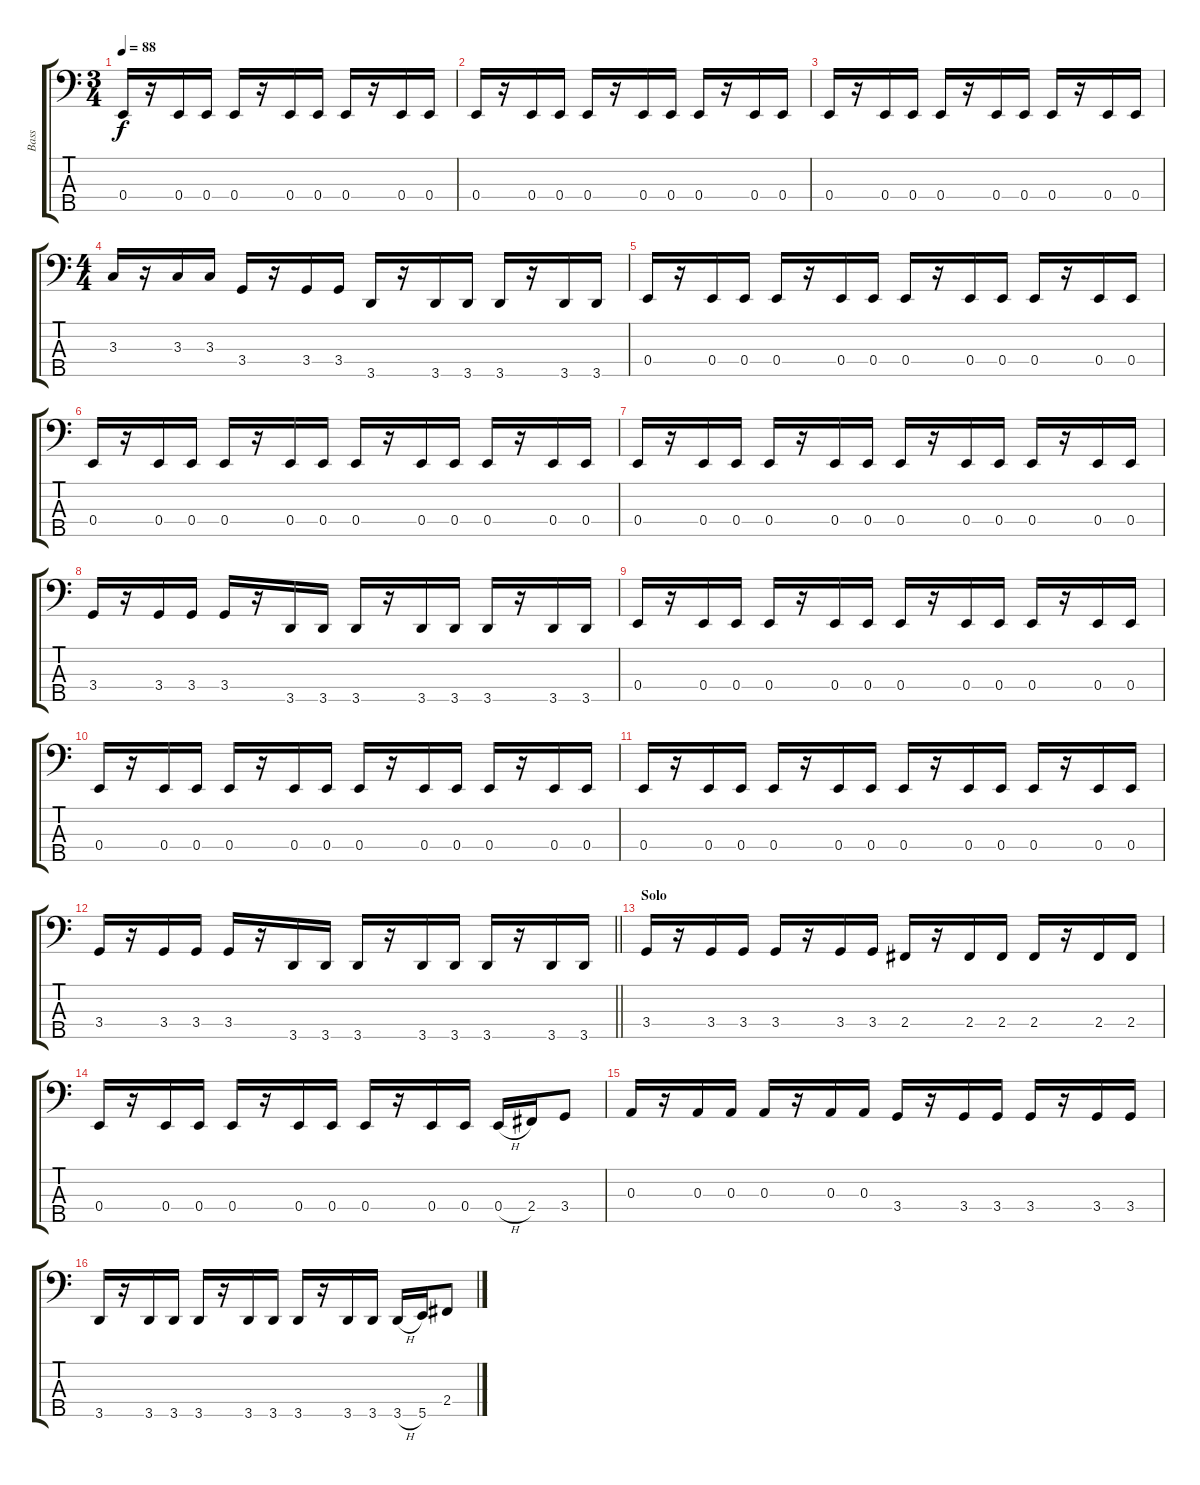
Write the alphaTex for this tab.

\track ("Bass" "Bass") {instrument electricbassfinger}
\staff {score tabs}
\tuning (G2 D2 A1 E1 B0) {hide}
\ts (3 4)
\tempo 88
\clef f4
\ks c
0.4.16{dy f} r.16 0.4.16 0.4.16 0.4.16 r.16 0.4.16 0.4.16 0.4.16 r.16 0.4.16 0.4.16 |
0.4.16 r.16 0.4.16 0.4.16 0.4.16 r.16 0.4.16 0.4.16 0.4.16 r.16 0.4.16 0.4.16 |
0.4.16 r.16 0.4.16 0.4.16 0.4.16 r.16 0.4.16 0.4.16 0.4.16 r.16 0.4.16 0.4.16 |
\ts (4 4)
3.3.16 r.16 3.3.16 3.3.16 3.4.16 r.16 3.4.16 3.4.16 3.5.16 r.16 3.5.16 3.5.16 3.5.16 r.16 3.5.16 3.5.16 |
0.4.16 r.16 0.4.16 0.4.16 0.4.16 r.16 0.4.16 0.4.16 0.4.16 r.16 0.4.16 0.4.16 0.4.16 r.16 0.4.16 0.4.16 |
0.4.16 r.16 0.4.16 0.4.16 0.4.16 r.16 0.4.16 0.4.16 0.4.16 r.16 0.4.16 0.4.16 0.4.16 r.16 0.4.16 0.4.16 |
0.4.16 r.16 0.4.16 0.4.16 0.4.16 r.16 0.4.16 0.4.16 0.4.16 r.16 0.4.16 0.4.16 0.4.16 r.16 0.4.16 0.4.16 |
3.4.16 r.16 3.4.16 3.4.16 3.4.16 r.16 3.5.16 3.5.16 3.5.16 r.16 3.5.16 3.5.16 3.5.16 r.16 3.5.16 3.5.16 |
0.4.16 r.16 0.4.16 0.4.16 0.4.16 r.16 0.4.16 0.4.16 0.4.16 r.16 0.4.16 0.4.16 0.4.16 r.16 0.4.16 0.4.16 |
0.4.16 r.16 0.4.16 0.4.16 0.4.16 r.16 0.4.16 0.4.16 0.4.16 r.16 0.4.16 0.4.16 0.4.16 r.16 0.4.16 0.4.16 |
0.4.16 r.16 0.4.16 0.4.16 0.4.16 r.16 0.4.16 0.4.16 0.4.16 r.16 0.4.16 0.4.16 0.4.16 r.16 0.4.16 0.4.16 |
\barLineRight lightlight
3.4.16 r.16 3.4.16 3.4.16 3.4.16 r.16 3.5.16 3.5.16 3.5.16 r.16 3.5.16 3.5.16 3.5.16 r.16 3.5.16 3.5.16 |
\section ("" "Solo")
3.4.16 r.16 3.4.16 3.4.16 3.4.16 r.16 3.4.16 3.4.16 2.4.16 r.16 2.4.16 2.4.16 2.4.16 r.16 2.4.16 2.4.16 |
0.4.16 r.16 0.4.16 0.4.16 0.4.16 r.16 0.4.16 0.4.16 0.4.16 r.16 0.4.16 0.4.16 0.4{h}.16 2.4.16 3.4.8 |
0.3.16 r.16 0.3.16 0.3.16 0.3.16 r.16 0.3.16 0.3.16 3.4.16 r.16 3.4.16 3.4.16 3.4.16 r.16 3.4.16 3.4.16 |
3.5.16 r.16 3.5.16 3.5.16 3.5.16 r.16 3.5.16 3.5.16 3.5.16 r.16 3.5.16 3.5.16 3.5{h}.16 5.5.16 2.4.8
